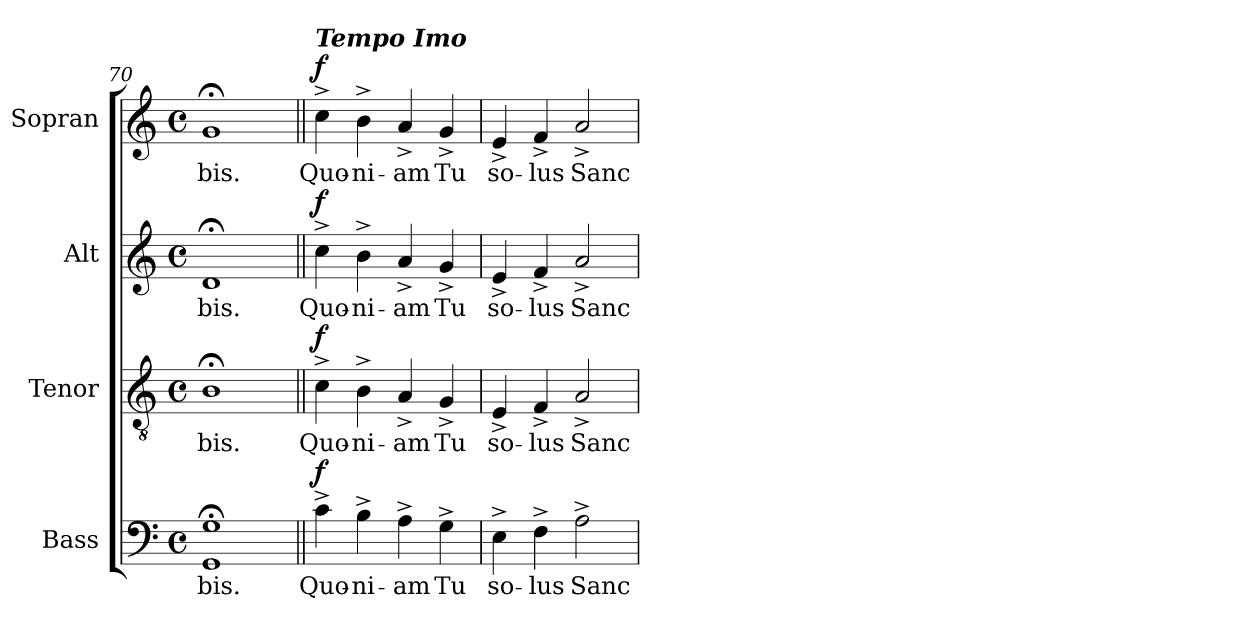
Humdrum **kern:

**kern	**text	**dynam	**kern	**text	**dynam	**kern	**text	**dynam	**kern	**text	**dynam
*part4	*part4	*part4	*part3	*part3	*part3	*part2	*part2	*part2	*part1	*part1	*part1
*staff4	*staff4	*staff4	*staff3	*staff3	*staff3	*staff2	*staff2	*staff2	*staff1	*staff1	*staff1
*I"Bass	*	*	*I"Tenor	*	*	*I"Alt	*	*	*I"Sopran	*	*
*I'B.	*	*	*I'T.	*	*	*I'A.	*	*	*I'S.	*	*
*clefF4	*	*	*clefGv2	*	*	*clefG2	*	*	*clefG2	*	*
*k[]	*	*	*k[]	*	*	*k[]	*	*	*k[]	*	*
*C:	*	*	*C:	*	*	*C:	*	*	*C:	*	*
*M4/4	*	*	*M4/4	*	*	*M4/4	*	*	*M4/4	*	*
*met(c)	*	*	*met(c)	*	*	*met(c)	*	*	*met(c)	*	*
=70	=70	=70	=70	=70	=70	=70	=70	=70	=70	=70	=70
!	!LO:LY:b	!	!	!LO:LY:b	!	!	!LO:LY:b	!	!	!LO:LY:b	!
1GG;< 1G;<	-bis.	.	1B;<	-bis.	.	1d;<	-bis.	.	1g;<	-bis.	.
=71||	=71||	=71||	=71||	=71||	=71||	=71||	=71||	=71||	=71||	=71||	=71||
!	!	!	!	!	!	!	!	!	!LO:TX:a:Bi:t=Tempo Imo	!	!
!	!LO:LY:b	!LO:DY:a	!	!LO:LY:b	!LO:DY:a	!	!LO:LY:b	!LO:DY:a	!	!LO:LY:b	!LO:DY:a
4c^>\	Quo-	f	4c^>\	Quo-	f	4cc^>\	Quo-	f	4cc^>\	Quo-	f
!	!LO:LY:b	!	!	!LO:LY:b	!	!	!LO:LY:b	!	!	!LO:LY:b	!
4B^>\	-ni-	.	4B^>\	-ni-	.	4b^>\	-ni-	.	4b^>\	-ni-	.
!	!LO:LY:b	!	!	!LO:LY:b	!	!	!LO:LY:b	!	!	!LO:LY:b	!
4A^>\	-am	.	4A^</	-am	.	4a^</	-am	.	4a^</	-am	.
!	!LO:LY:b	!	!	!LO:LY:b	!	!	!LO:LY:b	!	!	!LO:LY:b	!
4G^>\	Tu	.	4G^</	Tu	.	4g^</	Tu	.	4g^</	Tu	.
=72	=72	=72	=72	=72	=72	=72	=72	=72	=72	=72	=72
!	!LO:LY:b	!	!	!LO:LY:b	!	!	!LO:LY:b	!	!	!LO:LY:b	!
4E^>\	so-	.	4E^</	so-	.	4e^</	so-	.	4e^</	so-	.
!	!LO:LY:b	!	!	!LO:LY:b	!	!	!LO:LY:b	!	!	!LO:LY:b	!
4F^>\	-lus	.	4F^</	-lus	.	4f^</	-lus	.	4f^</	-lus	.
!	!LO:LY:b	!	!	!LO:LY:b	!	!	!LO:LY:b	!	!	!LO:LY:b	!
2A^>\	Sanc-	.	2A^</	Sanc-	.	2a^</	Sanc-	.	2a^</	Sanc-	.
=	=	=	=	=	=	=	=	=	=	=	=
*-	*-	*-	*-	*-	*-	*-	*-	*-	*-	*-	*-
